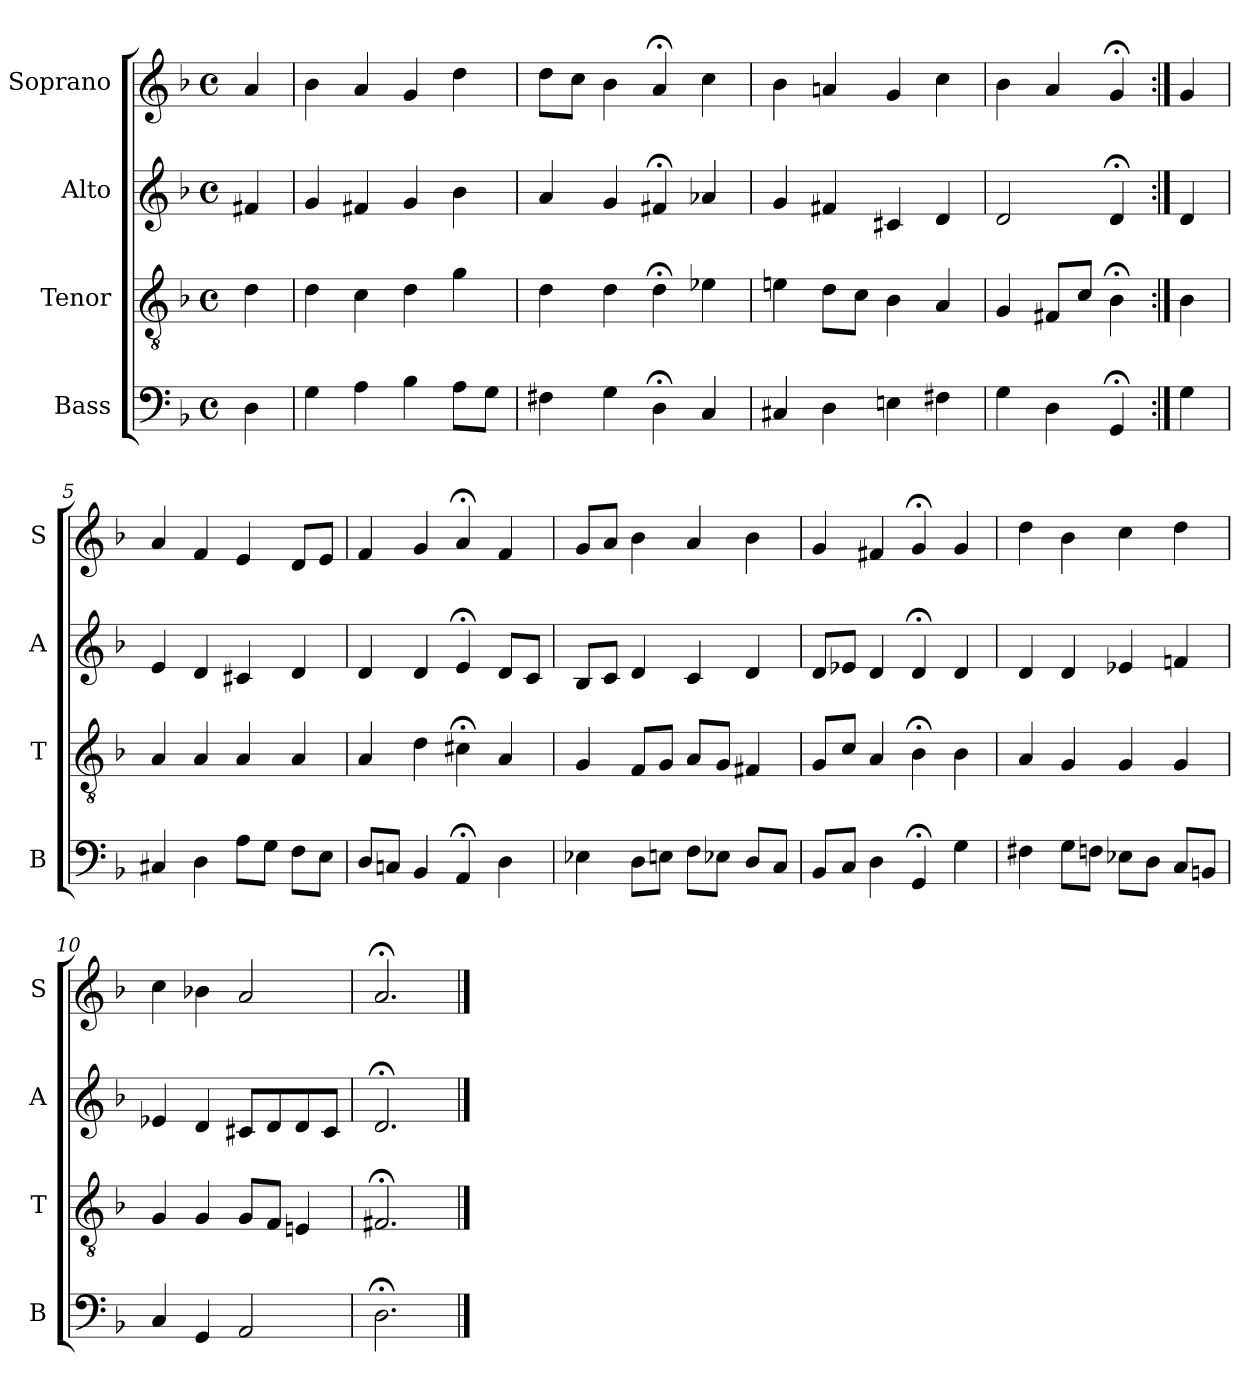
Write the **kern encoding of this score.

**kern	**kern	**kern	**kern
*part4	*part3	*part2	*part1
*staff4	*staff3	*staff2	*staff1
*I"Bass	*I"Tenor	*I"Alto	*I"Soprano
*I'B	*I'T	*I'A	*I'S
*clefF4	*clefGv2	*clefG2	*clefG2
*k[b-]	*k[b-]	*k[b-]	*k[b-]
*G:dor	*G:dor	*G:dor	*G:dor
*M4/4	*M4/4	*M4/4	*M4/4
*met(c)	*met(c)	*met(c)	*met(c)
*MM100	*MM100	*MM100	*MM100
=	=	=	=
4D	4d	4f#X	4a
=1	=1	=1	=1
4G	4d	4g	4b-
4A	4c	4f#X	4a
4B-	4d	4g	4g
8AL	4g	4b-	4dd
8GJ	.	.	.
=2	=2	=2	=2
4F#X	4d	4a	8ddL
.	.	.	8ccJ
4G	4d	4g	4b-
4D;<	4d;<	4f#X;<	4a;<
4C	4e-X	4a-X	4cc
=3	=3	=3	=3
4C#X	4en	4g	4b-
4D	8dL	4f#X	4an
.	8cJ	.	.
4En	4B-	4c#X	4g
4F#X	4A	4d	4cc
=4	=4	=4	=4
4G	4G	2d	4b-
4D	8F#XL	.	4a
.	8cJ	.	.
4GG;<	4B-;<	4d;<	4g;<
=:|!	=:|!	=:|!	=:|!
4G	4B-	4d	4g
=5	=5	=5	=5
4C#X	4A	4e	4a
4D	4A	4d	4f
8AL	4A	4c#X	4e
8GJ	.	.	.
8FL	4A	4d	8dL
8EJ	.	.	8eJ
=6	=6	=6	=6
8DL	4A	4d	4f
8CnJ	.	.	.
4BB-	4d	4d	4g
4AA;<	4c#X;<	4e;<	4a;<
4D	4A	8dL	4f
.	.	8cJ	.
=7	=7	=7	=7
4E-X	4G	8B-L	8gL
.	.	8cJ	8aJ
8DL	8FL	4d	4b-
8EnJ	8GJ	.	.
8FL	8AL	4c	4a
8E-XJ	8GJ	.	.
8DiL	4F#Xi	4di	4b-i
8CJ	.	.	.
=8	=8	=8	=8
8BB-L	8GL	8dL	4g
8CJ	8cJ	8e-XJ	.
4D	4A	4d	4f#X
4GG;<	4B-;<	4d;<	4g;<
4G	4B-	4d	4g
=9	=9	=9	=9
4F#X	4A	4d	4dd
8GL	4G	4d	4b-
8FnJ	.	.	.
8E-XL	4G	4e-X	4cc
8DJ	.	.	.
8CL	4G	4fn	4dd
8BBnJ	.	.	.
=10	=10	=10	=10
4C	4G	4e-X	4cc
4GG	4G	4d	4b-X
2AA	8GL	8c#XL	2a
.	8FJ	8d	.
.	4En	8d	.
.	.	8c#J	.
=11	=11	=11	=11
2.D;<	2.F#X;<	2.d;<	2.a;<
==	==	==	==
*-	*-	*-	*-
